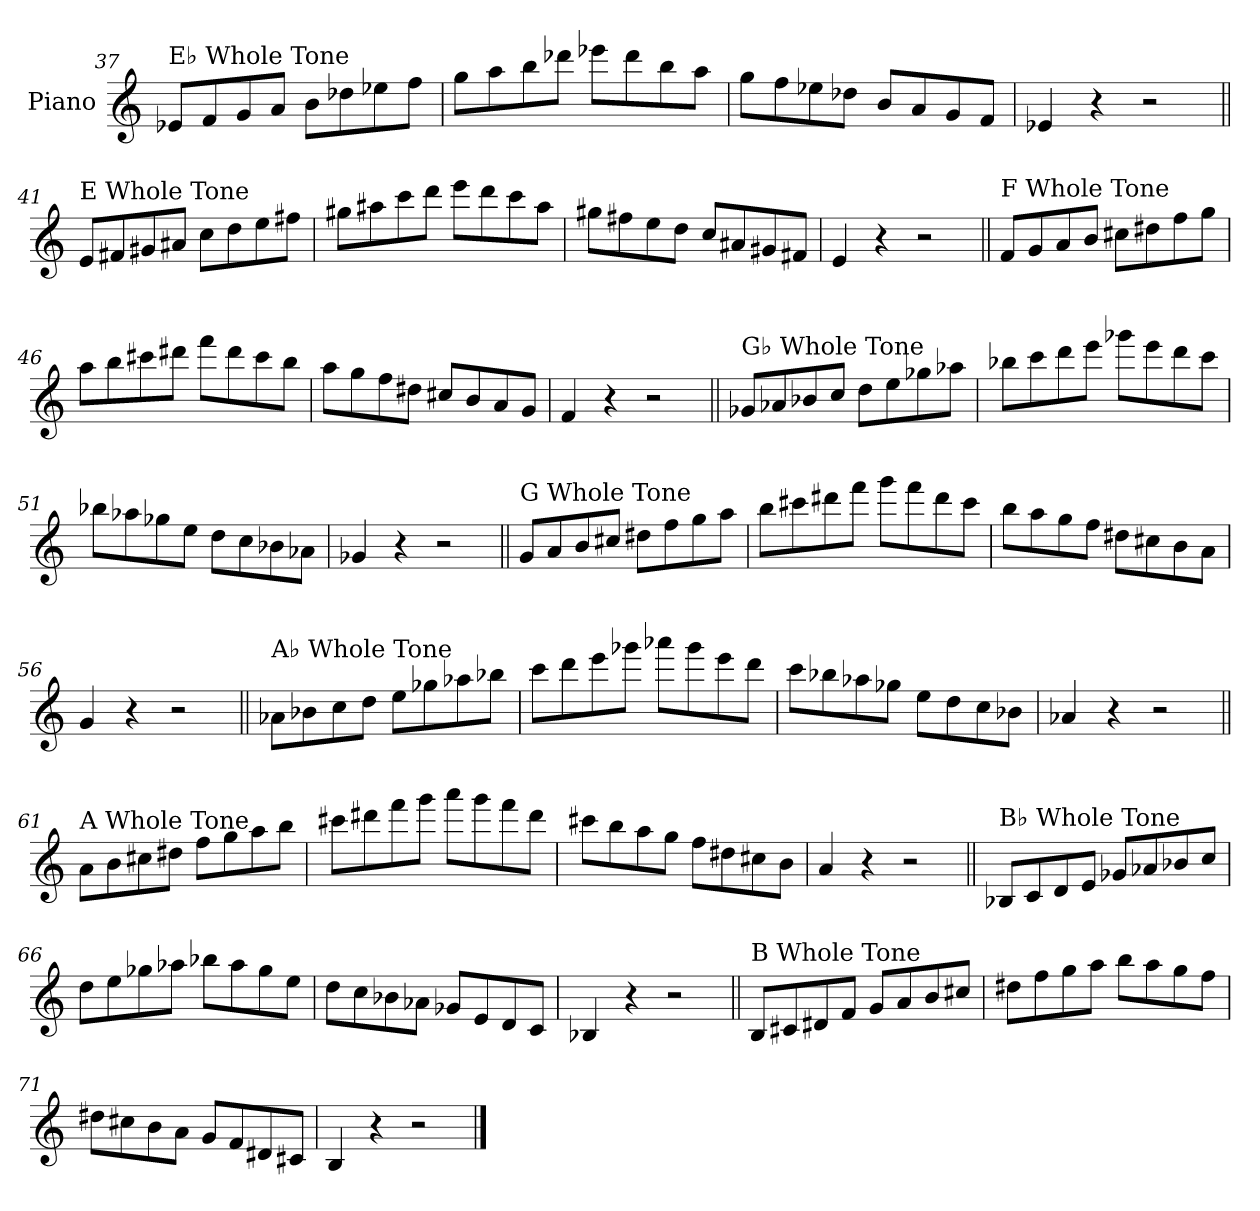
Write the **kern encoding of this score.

**kern
*part1
*staff1
*I"Piano
*I'Pno.
!!LO:LB:g=z
*clefG2
*k[]
=37
!LO:TX:a:t=E♭ Whole Tone
8e-X/L
8f/
8g/
8a/J
8b\L
8dd-X\
8ee-X\
8ff\J
=38
8gg\L
8aa\
8bb\
8ddd-X\J
8eee-X\L
8ddd-\
8bb\
8aa\J
=39
8gg\L
8ff\
8ee-X\
8dd-X\J
8b/L
8a/
8g/
8f/J
=40
4e-X/
4r
2r
!!LO:LB:g=z
=41||
!LO:TX:a:t=E Whole Tone
8e/L
8f#X/
8g#X/
8a#X/J
8cc\L
8dd\
8ee\
8ff#X\J
=42
8gg#X\L
8aa#X\
8ccc\
8ddd\J
8eee\L
8ddd\
8ccc\
8aa#\J
=43
8gg#X\L
8ff#X\
8ee\
8dd\J
8cc/L
8a#X/
8g#X/
8f#X/J
=44
4e/
4r
2r
!!LO:LB:g=z
=45||
!LO:TX:a:t=F Whole Tone
8f/L
8g/
8a/
8b/J
8cc#X\L
8dd#X\
8ff\
8gg\J
=46
8aa\L
8bb\
8ccc#X\
8ddd#X\J
8fff\L
8ddd#\
8ccc#\
8bb\J
=47
8aa\L
8gg\
8ff\
8dd#X\J
8cc#X/L
8b/
8a/
8g/J
=48
4f/
4r
2r
!!LO:PB:g=z
=49||
!LO:TX:a:t=G♭ Whole Tone
8g-X/L
8a-X/
8b-X/
8cc/J
8dd\L
8ee\
8gg-X\
8aa-X\J
=50
8bb-X\L
8ccc\
8ddd\
8eee\J
8ggg-X\L
8eee\
8ddd\
8ccc\J
=51
8bb-X\L
8aa-X\
8gg-X\
8ee\J
8dd\L
8cc\
8b-X\
8a-X\J
=52
4g-X/
4r
2r
!!LO:LB:g=z
=53||
!LO:TX:a:t=G Whole Tone
8g/L
8a/
8b/
8cc#X/J
8dd#X\L
8ff\
8gg\
8aa\J
=54
8bb\L
8ccc#X\
8ddd#X\
8fff\J
8ggg\L
8fff\
8ddd#\
8ccc#\J
=55
8bb\L
8aa\
8gg\
8ff\J
8dd#X\L
8cc#X\
8b\
8a\J
=56
4g/
4r
2r
!!LO:LB:g=z
=57||
!LO:TX:a:t=A♭ Whole Tone
8a-X\L
8b-X\
8cc\
8dd\J
8ee\L
8gg-X\
8aa-X\
8bb-X\J
=58
8ccc\L
8ddd\
8eee\
8ggg-X\J
8aaa-X\L
8ggg-\
8eee\
8ddd\J
=59
8ccc\L
8bb-X\
8aa-X\
8gg-X\J
8ee\L
8dd\
8cc\
8b-X\J
=60
4a-X/
4r
2r
!!LO:LB:g=z
=61||
!LO:TX:a:t=A Whole Tone
8a\L
8b\
8cc#X\
8dd#X\J
8ff\L
8gg\
8aa\
8bb\J
=62
8ccc#X\L
8ddd#X\
8fff\
8ggg\J
8aaa\L
8ggg\
8fff\
8ddd#\J
=63
8ccc#X\L
8bb\
8aa\
8gg\J
8ff\L
8dd#X\
8cc#X\
8b\J
=64
4a/
4r
2r
!!LO:LB:g=z
=65||
!LO:TX:a:t=B♭ Whole Tone
8B-X/L
8c/
8d/
8e/J
8g-X/L
8a-X/
8b-X/
8cc/J
=66
8dd\L
8ee\
8gg-X\
8aa-X\J
8bb-X\L
8aa-\
8gg-\
8ee\J
=67
8dd\L
8cc\
8b-X\
8a-X\J
8g-X/L
8e/
8d/
8c/J
=68
4B-X/
4r
2r
!!LO:LB:g=z
=69||
!LO:TX:a:t=B Whole Tone
8B/L
8c#X/
8d#X/
8f/J
8g/L
8a/
8b/
8cc#X/J
=70
8dd#X\L
8ff\
8gg\
8aa\J
8bb\L
8aa\
8gg\
8ff\J
=71
8dd#X\L
8cc#X\
8b\
8a\J
8g/L
8f/
8d#X/
8c#X/J
=72
4B/
4r
2r
==
*-
